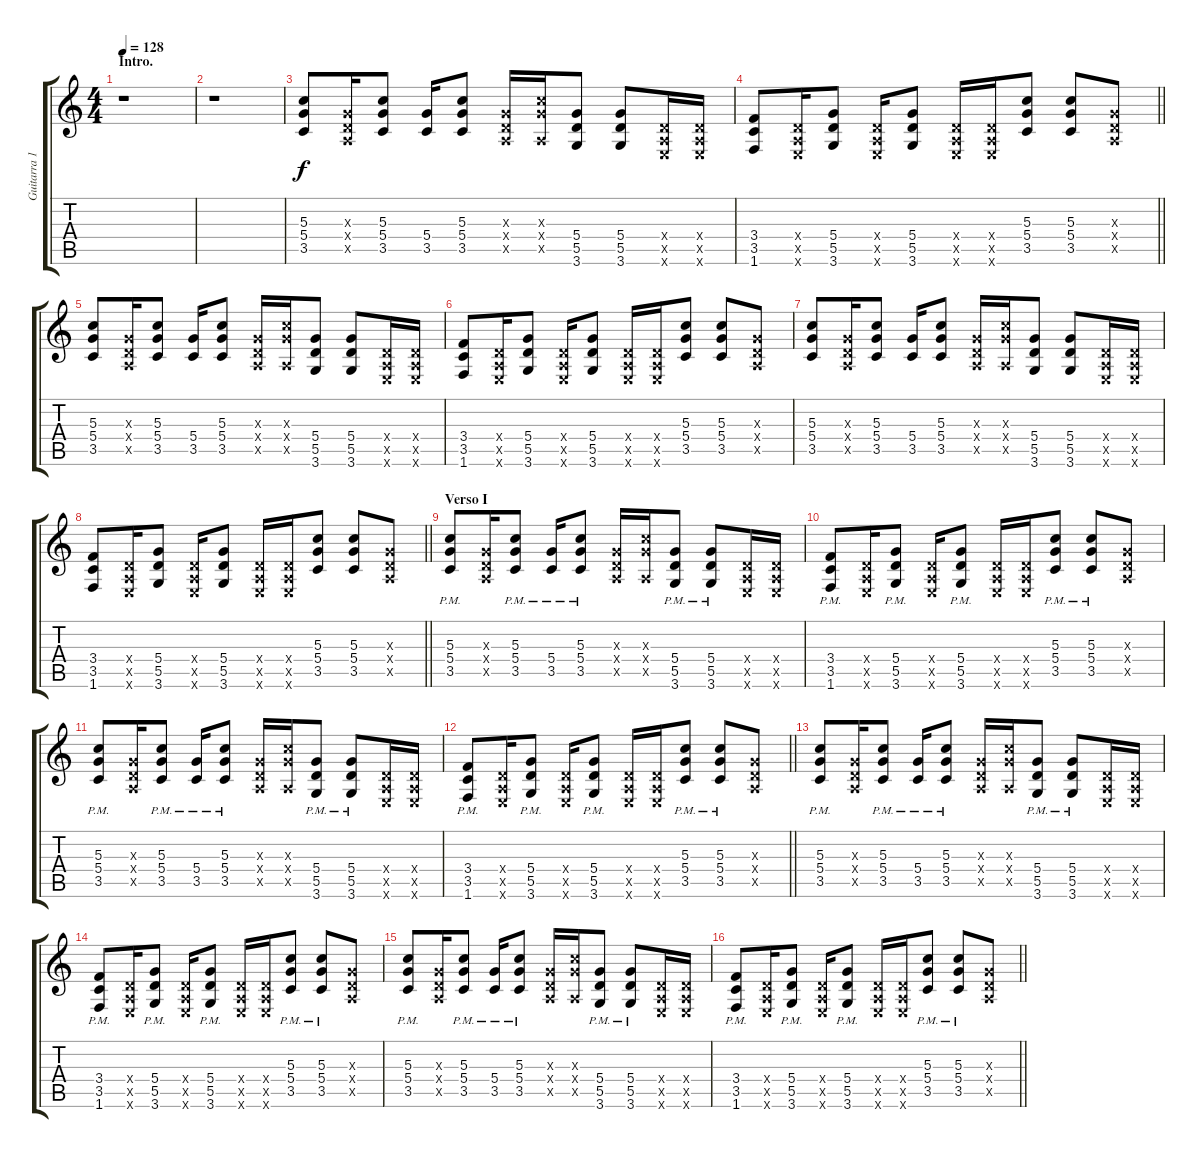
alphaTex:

\track ("Guitarra 1 - Mathias" "Guitarra 1") {instrument distortionguitar}
\staff {score tabs}
\tuning (E4 B3 G3 D3 A2 E2) {hide}
\ts (4 4)
\section ("" "Intro.")
\tempo 128
\clef g2
\ks c
r.1{dy f instrument distortionguitar} |
r.1 |
(5.3 5.4 3.5).8 (0.3{x} 0.4{x} 0.5{x}).16 (5.3 5.4 3.5).8 (5.4 3.5).16 (5.3 5.4 3.5).8 (0.3{x} 0.4{x} 0.5{x}).16 (5.3{x} 5.4{x} 0.5{x}).16 (5.4 5.5 3.6).8 (5.4 5.5 3.6).8 (0.4{x} 0.5{x} 0.6{x}).16 (0.4{x} 0.5{x} 0.6{x}).16 |
\barLineRight lightlight
(3.4 3.5 1.6).8 (0.4{x} 0.5{x} 0.6{x}).16 (5.4 5.5 3.6).8 (0.4{x} 0.5{x} 0.6{x}).16 (5.4 5.5 3.6).8 (0.4{x} 0.5{x} 0.6{x}).16 (0.4{x} 0.5{x} 0.6{x}).16 (5.3 5.4 3.5).8 (5.3 5.4 3.5).8 (0.3{x} 0.4{x} 0.5{x}).8 |
(5.3 5.4 3.5).8 (0.3{x} 0.4{x} 0.5{x}).16 (5.3 5.4 3.5).8 (5.4 3.5).16 (5.3 5.4 3.5).8 (0.3{x} 0.4{x} 0.5{x}).16 (5.3{x} 5.4{x} 0.5{x}).16 (5.4 5.5 3.6).8 (5.4 5.5 3.6).8 (0.4{x} 0.5{x} 0.6{x}).16 (0.4{x} 0.5{x} 0.6{x}).16 |
(3.4 3.5 1.6).8 (0.4{x} 0.5{x} 0.6{x}).16 (5.4 5.5 3.6).8 (0.4{x} 0.5{x} 0.6{x}).16 (5.4 5.5 3.6).8 (0.4{x} 0.5{x} 0.6{x}).16 (0.4{x} 0.5{x} 0.6{x}).16 (5.3 5.4 3.5).8 (5.3 5.4 3.5).8 (0.3{x} 0.4{x} 0.5{x}).8 |
(5.3 5.4 3.5).8 (0.3{x} 0.4{x} 0.5{x}).16 (5.3 5.4 3.5).8 (5.4 3.5).16 (5.3 5.4 3.5).8 (0.3{x} 0.4{x} 0.5{x}).16 (5.3{x} 5.4{x} 0.5{x}).16 (5.4 5.5 3.6).8 (5.4 5.5 3.6).8 (0.4{x} 0.5{x} 0.6{x}).16 (0.4{x} 0.5{x} 0.6{x}).16 |
\barLineRight lightlight
(3.4 3.5 1.6).8 (0.4{x} 0.5{x} 0.6{x}).16 (5.4 5.5 3.6).8 (0.4{x} 0.5{x} 0.6{x}).16 (5.4 5.5 3.6).8 (0.4{x} 0.5{x} 0.6{x}).16 (0.4{x} 0.5{x} 0.6{x}).16 (5.3 5.4 3.5).8 (5.3 5.4 3.5).8 (0.3{x} 0.4{x} 0.5{x}).8 |
\section ("" "Verso I")
(5.3{pm} 5.4{pm} 3.5{pm}).8 (0.3{x} 0.4{x} 0.5{x}).16 (5.3{pm} 5.4{pm} 3.5{pm}).8 (5.4{pm} 3.5{pm}).16 (5.3{pm} 5.4{pm} 3.5{pm}).8 (0.3{x} 0.4{x} 0.5{x}).16 (5.3{x} 5.4{x} 0.5{x}).16 (5.4{pm} 5.5{pm} 3.6{pm}).8 (5.4{pm} 5.5{pm} 3.6{pm}).8 (0.4{x} 0.5{x} 0.6{x}).16 (0.4{x} 0.5{x} 0.6{x}).16 |
(3.4{pm} 3.5{pm} 1.6{pm}).8 (0.4{x} 0.5{x} 0.6{x}).16 (5.4{pm} 5.5{pm} 3.6{pm}).8 (0.4{x} 0.5{x} 0.6{x}).16 (5.4{pm} 5.5{pm} 3.6{pm}).8 (0.4{x} 0.5{x} 0.6{x}).16 (0.4{x} 0.5{x} 0.6{x}).16 (5.3{pm} 5.4{pm} 3.5{pm}).8 (5.3{pm} 5.4{pm} 3.5{pm}).8 (0.3{x} 0.4{x} 0.5{x}).8 |
(5.3{pm} 5.4{pm} 3.5{pm}).8 (0.3{x} 0.4{x} 0.5{x}).16 (5.3{pm} 5.4{pm} 3.5{pm}).8 (5.4{pm} 3.5{pm}).16 (5.3{pm} 5.4{pm} 3.5{pm}).8 (0.3{x} 0.4{x} 0.5{x}).16 (5.3{x} 5.4{x} 0.5{x}).16 (5.4{pm} 5.5{pm} 3.6{pm}).8 (5.4{pm} 5.5{pm} 3.6{pm}).8 (0.4{x} 0.5{x} 0.6{x}).16 (0.4{x} 0.5{x} 0.6{x}).16 |
\barLineRight lightlight
(3.4{pm} 3.5{pm} 1.6{pm}).8 (0.4{x} 0.5{x} 0.6{x}).16 (5.4{pm} 5.5{pm} 3.6{pm}).8 (0.4{x} 0.5{x} 0.6{x}).16 (5.4{pm} 5.5{pm} 3.6{pm}).8 (0.4{x} 0.5{x} 0.6{x}).16 (0.4{x} 0.5{x} 0.6{x}).16 (5.3{pm} 5.4{pm} 3.5{pm}).8 (5.3{pm} 5.4{pm} 3.5{pm}).8 (0.3{x} 0.4{x} 0.5{x}).8 |
(5.3{pm} 5.4{pm} 3.5{pm}).8 (0.3{x} 0.4{x} 0.5{x}).16 (5.3{pm} 5.4{pm} 3.5{pm}).8 (5.4{pm} 3.5{pm}).16 (5.3{pm} 5.4{pm} 3.5{pm}).8 (0.3{x} 0.4{x} 0.5{x}).16 (5.3{x} 5.4{x} 0.5{x}).16 (5.4 5.5{pm} 3.6{pm}).8 (5.4 5.5{pm} 3.6{pm}).8 (0.4{x} 0.5{x} 0.6{x}).16 (0.4{x} 0.5{x} 0.6{x}).16 |
(3.4 3.5{pm} 1.6{pm}).8 (0.4{x} 0.5{x} 0.6{x}).16 (5.4 5.5{pm} 3.6{pm}).8 (0.4{x} 0.5{x} 0.6{x}).16 (5.4 5.5{pm} 3.6{pm}).8 (0.4{x} 0.5{x} 0.6{x}).16 (0.4{x} 0.5{x} 0.6{x}).16 (5.3 5.4{pm} 3.5{pm}).8 (5.3 5.4{pm} 3.5{pm}).8 (0.3{x} 0.4{x} 0.5{x}).8 |
(5.3{pm} 5.4{pm} 3.5{pm}).8 (0.3{x} 0.4{x} 0.5{x}).16 (5.3{pm} 5.4{pm} 3.5{pm}).8 (5.4{pm} 3.5{pm}).16 (5.3{pm} 5.4{pm} 3.5{pm}).8 (0.3{x} 0.4{x} 0.5{x}).16 (5.3{x} 5.4{x} 0.5{x}).16 (5.4 5.5{pm} 3.6{pm}).8 (5.4 5.5{pm} 3.6{pm}).8 (0.4{x} 0.5{x} 0.6{x}).16 (0.4{x} 0.5{x} 0.6{x}).16 |
\barLineRight lightlight
(3.4 3.5{pm} 1.6{pm}).8 (0.4{x} 0.5{x} 0.6{x}).16 (5.4 5.5{pm} 3.6{pm}).8 (0.4{x} 0.5{x} 0.6{x}).16 (5.4 5.5{pm} 3.6{pm}).8 (0.4{x} 0.5{x} 0.6{x}).16 (0.4{x} 0.5{x} 0.6{x}).16 (5.3 5.4{pm} 3.5{pm}).8 (5.3 5.4{pm} 3.5{pm}).8 (0.3{x} 0.4{x} 0.5{x}).8
